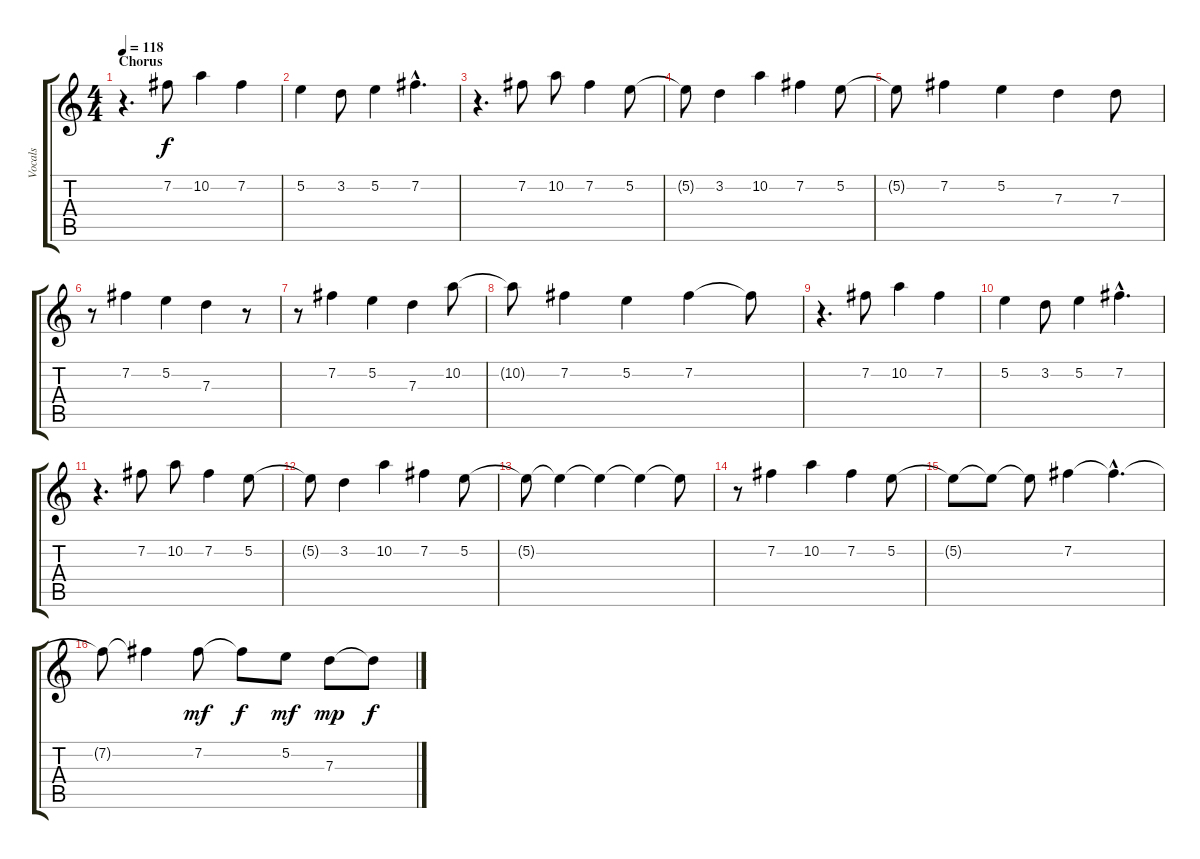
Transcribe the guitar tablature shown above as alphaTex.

\track ("Vocals" "Vocals") {instrument contrabass}
\staff {score tabs}
\tuning (E4 B3 G3 D3 A2 E2) {hide}
\ts (4 4)
\section ("" "Chorus")
\tempo 118
\clef g2
\ks c
r.4{d dy f} 7.2.8 10.2.4 7.2.4 |
5.2.4 3.2.8 5.2.4 7.2{hac}.4{d} |
r.4{d} 7.2.8 10.2.8 7.2.4 5.2.8 |
5.2{t}.8 3.2.4 10.2.4 7.2.4 5.2.8 |
5.2{t}.8 7.2.4 5.2.4 7.3.4 7.3.8 |
r.8 7.2.4 5.2.4 7.3.4 r.8 |
r.8 7.2.4 5.2.4 7.3.4 10.2.8 |
10.2{t}.8 7.2.4 5.2.4 7.2.4 7.2{t}.8 |
r.4{d} 7.2.8 10.2.4 7.2.4 |
5.2.4 3.2.8 5.2.4 7.2{hac}.4{d} |
r.4{d} 7.2.8 10.2.8 7.2.4 5.2.8 |
5.2{t}.8 3.2.4 10.2.4 7.2.4 5.2.8 |
5.2{t}.8 5.2{t}.4 5.2{t}.4 5.2{t}.4 5.2{t}.8 |
r.8 7.2.4 10.2.4 7.2.4 5.2.8 |
5.2{t}.8 5.2{t}.8 5.2{t}.8 7.2.4 7.2{hac t}.4{d} |
7.2{t}.8 7.2{t}.4 7.2.8{dy mf} 7.2{t}.8{dy f} 5.2.8{dy mf} 7.3.8{dy mp} 7.3{t}.8{dy f}
